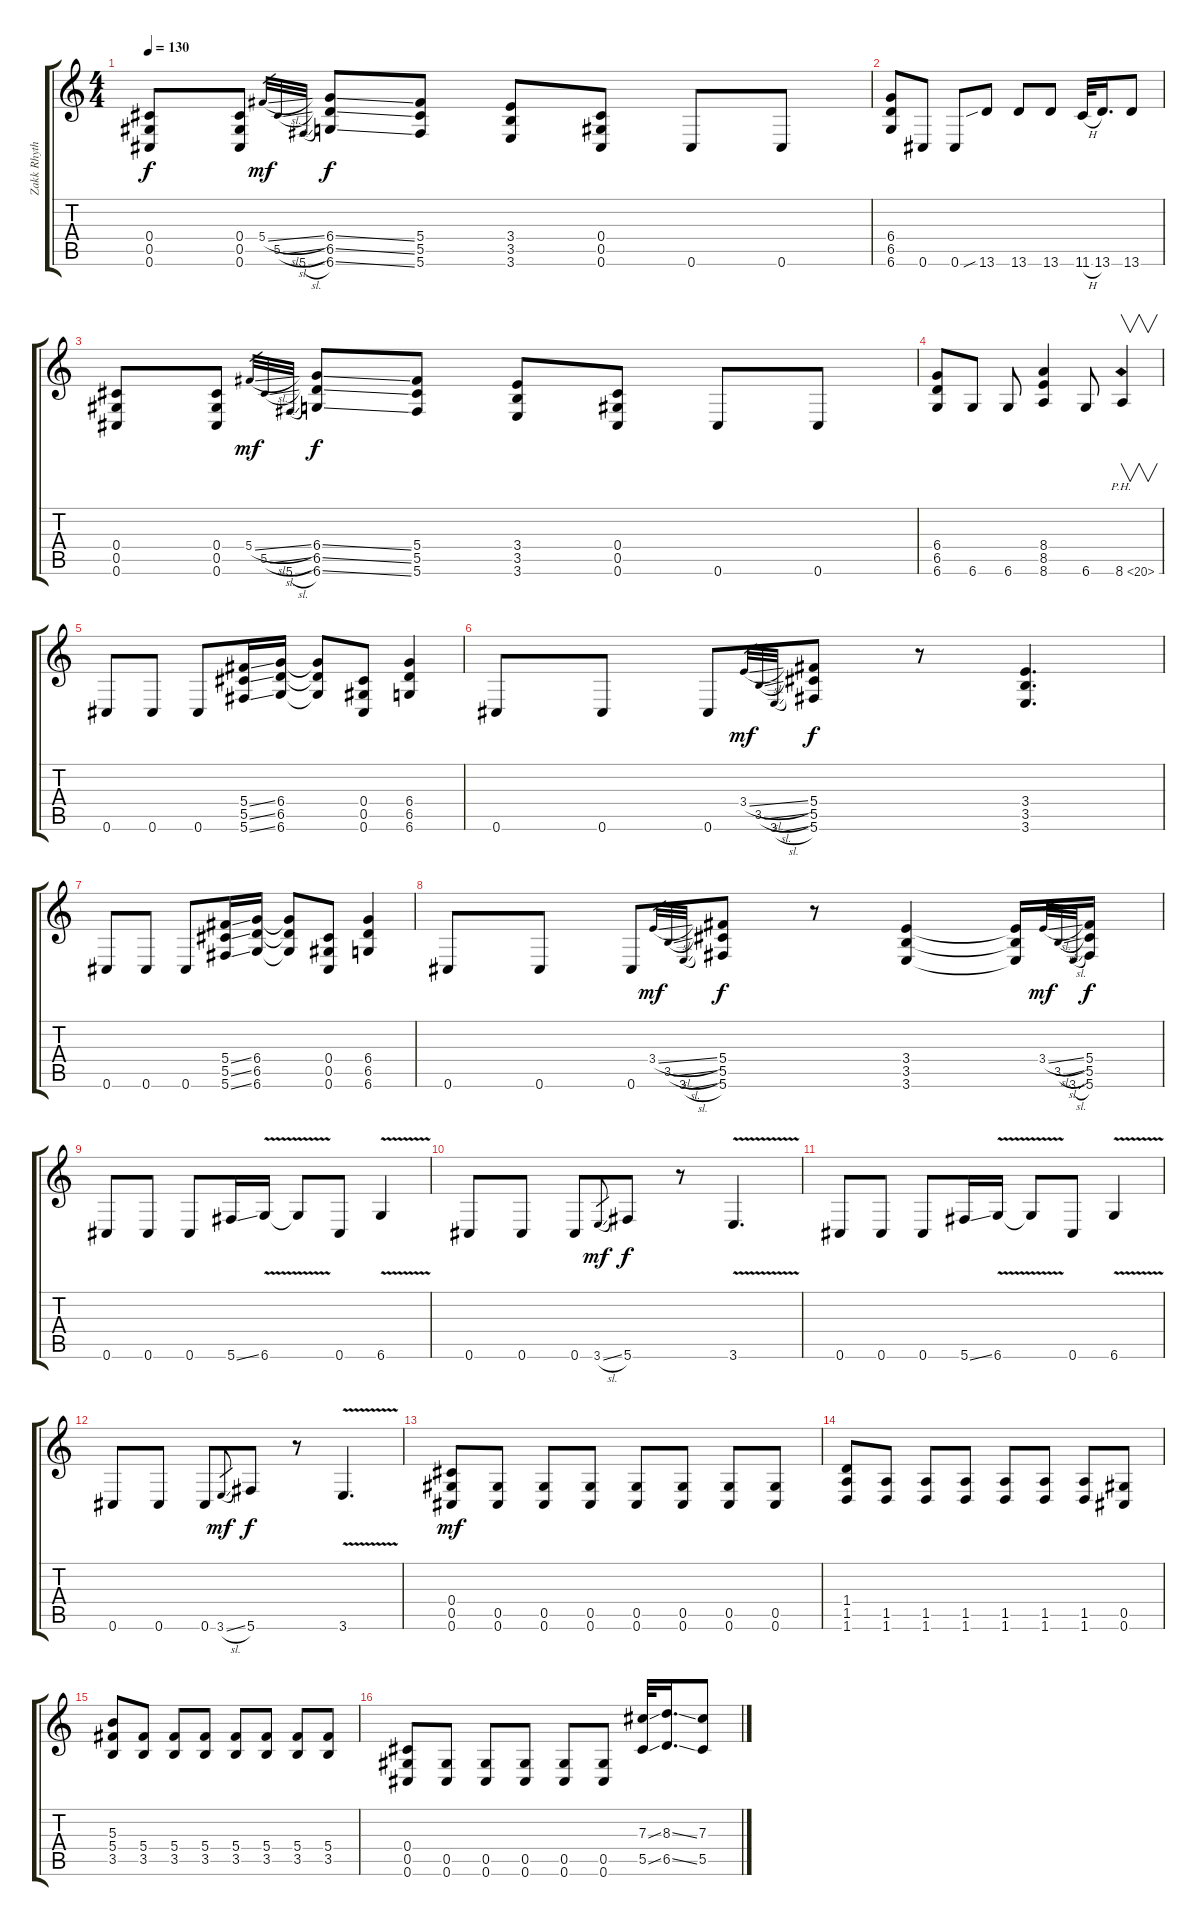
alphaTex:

\track ("Zakk Rhythm" "Zakk Rhyth") {instrument distortionguitar}
\staff {score tabs}
\tuning (Eb4 Bb3 Gb3 Db3 Ab2 Db2) {hide}
\ts (4 4)
\tempo 130
\clef g2
\ks c
(0.4 0.5 0.6).8{dy f} (0.4 0.5 0.6).8 5.4{sl}.32{gr dy mf} 5.5{sl}.32{gr} 5.6{sl}.32{gr} (6.4{ss} 6.5{ss} 6.6{ss}).8{dy f} (5.4 5.5 5.6).8 (3.4 3.5 3.6).8 (0.4 0.5 0.6).8 0.6.8 0.6.8 |
(6.4 6.5 6.6).8 0.6.8 0.6.8 13.6{sib}.8 13.6.8 13.6.8 11.6{h}.32 13.6.16{d} 13.6.8 |
(0.4 0.5 0.6).8 (0.4 0.5 0.6).8 5.4{sl}.32{gr dy mf} 5.5{sl}.32{gr} 5.6{sl}.32{gr} (6.4{ss} 6.5{ss} 6.6{ss}).8{dy f} (5.4 5.5 5.6).8 (3.4 3.5 3.6).8 (0.4 0.5 0.6).8 0.6.8 0.6.8 |
(6.4 6.5 6.6).8 6.6.8 6.6.8 (8.4 8.5 8.6).4 6.6.8 8.6{ph 12}.4{v} |
0.6.8 0.6.8 0.6.8 (5.4{ss} 5.5{ss} 5.6{ss}).16 (6.4 6.5 6.6).16 (6.4{t} 6.5{t} 6.6{t}).8 (0.4 0.5 0.6).8 (6.4 6.5 6.6).4 |
0.6.8 0.6.8 0.6.8 3.4{sl}.32{gr dy mf} 3.5{sl}.32{gr} 3.6{sl}.32{gr} (5.4 5.5 5.6).8{dy f} r.8 (3.4 3.5 3.6).4{d} |
0.6.8 0.6.8 0.6.8 (5.4{ss} 5.5{ss} 5.6{ss}).16 (6.4 6.5 6.6).16 (6.4{t} 6.5{t} 6.6{t}).8 (0.4 0.5 0.6).8 (6.4 6.5 6.6).4 |
0.6.8 0.6.8 0.6.8 3.4{sl}.32{gr dy mf} 3.5{sl}.32{gr} 3.6{sl}.32{gr} (5.4 5.5 5.6).8{dy f} r.8 (3.4 3.5 3.6).4 (3.4{t} 3.5{t} 3.6{t}).16 3.4{sl}.32{gr dy mf} 3.5{sl}.32{gr} 3.6{sl}.32{gr} (5.4 5.5 5.6).16{dy f} |
0.6.8 0.6.8 0.6.8 5.6{ss}.16 6.6{v}.16 6.6{t}.8 0.6.8 6.6{v}.4 |
0.6.8 0.6.8 0.6.8 3.6{sl}.8{gr dy mf} 5.6.8{dy f} r.8 3.6{v}.4{d} |
0.6.8 0.6.8 0.6.8 5.6{ss}.16 6.6{v}.16 6.6{t}.8 0.6.8 6.6{v}.4 |
0.6.8 0.6.8 0.6.8 3.6{sl}.8{gr dy mf} 5.6.8{dy f} r.8 3.6{v}.4{d} |
(0.4 0.5 0.6).8{dy mf} (0.5 0.6).8 (0.5 0.6).8 (0.5 0.6).8 (0.5 0.6).8 (0.5 0.6).8 (0.5 0.6).8 (0.5 0.6).8 |
(1.4 1.5 1.6).8 (1.5 1.6).8 (1.5 1.6).8 (1.5 1.6).8 (1.5 1.6).8 (1.5 1.6).8 (1.5 1.6).8 (0.5 0.6).8 |
(5.3 5.4 3.5).8 (5.4 3.5).8 (5.4 3.5).8 (5.4 3.5).8 (5.4 3.5).8 (5.4 3.5).8 (5.4 3.5).8 (5.4 3.5).8 |
(0.4 0.5 0.6).8 (0.5 0.6).8 (0.5 0.6).8 (0.5 0.6).8 (0.5 0.6).8 (0.5 0.6).8 (7.3{ss} 5.5{ss}).32 (8.3{ss} 6.5{ss}).16{d} (7.3 5.5).8
